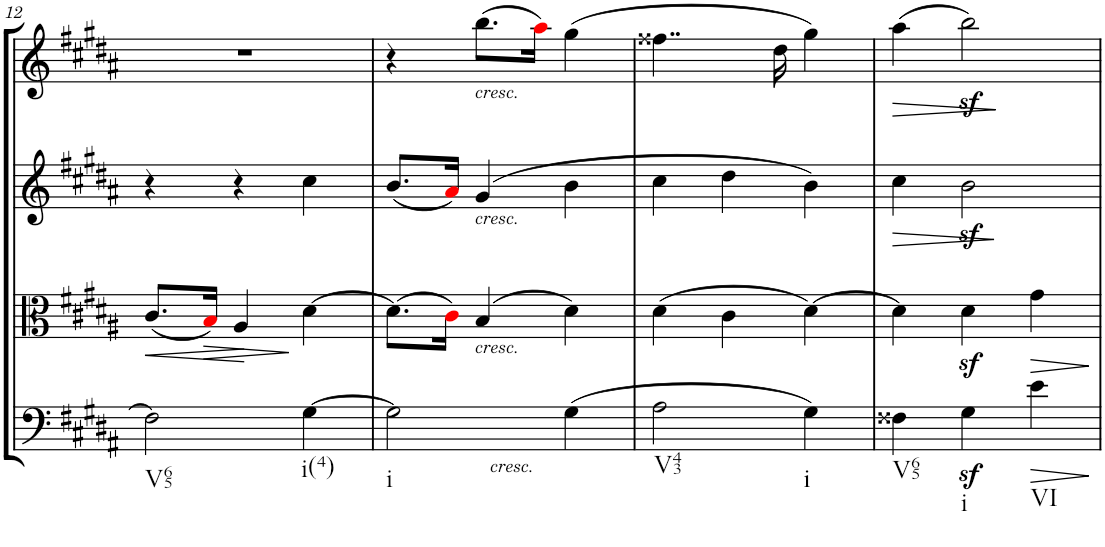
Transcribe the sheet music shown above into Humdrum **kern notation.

**kern	**dynam	**kern	**dynam	**kern	**dynam	**kern	**dynam
*part4	*part4	*part3	*part3	*part2	*part2	*part1	*part1
*staff4	*staff4	*staff3	*staff3	*staff2	*staff2	*staff1	*staff1
*I"Cello	*	*I"Viola	*	*I"2nd Violin	*	*I"1st Violin	*
*	*	*I'Vla	*	*I'Vln	*	*I'Vln	*
!!LO:PB:g=z
*clefF4	*	*clefC3	*	*clefG2	*	*clefG2	*
*k[f#c#g#d#a#]	*	*k[f#c#g#d#a#]	*	*k[f#c#g#d#a#]	*	*k[f#c#g#d#a#]	*
*g#:	*	*g#:	*	*g#:	*	*g#:	*
*M3/4	*	*M3/4	*	*M3/4	*	*M3/4	*
=12	=12	=12	=12	=12	=12	=12	=12
!LO:TX:b:t=V65	!	!	!	!	!	!	!
!	!	!	!LO:HP:b	!	!	!	!
2F##\]	.	(8.c#/L	<	4r	.	2.r	.
!	!	!	!LO:HP:b	!	!	!	!
.	.	16Bi/Jk)	>	.	.	.	.
.	.	4A#/	.	4r	.	.	.
!LO:TX:b:t=i(4)	!	!	!	!	!	!	!
[4G#\	.	[4d#\	.	4cc#\	.	.	.
.	.	.	[ ]	.	.	.	.
=13	=13	=13	=13	=13	=13	=13	=13
!LO:TX:b:t=i	!	!	!	!	!	!	!
2G#\]	.	(8.d#\L]	.	(8.b/L	.	4r	.
.	.	16c#i\Jk)	.	16a#i/Jk)	.	.	.
!	!	!	!	!	!	!LO:TX:b:i:t=cresc.	!
!	!	!	!	!LO:TX:b:i:t=cresc.	!	!	!
!	!	!LO:TX:b:i:t=cresc.	!	!	!	!	!
.	.	(4B/	.	(4g#/	.	(8.bb\L	.
.	.	.	.	.	.	16aa#i\Jk)	.
!LO:TX:b:i:t=cresc.	!	!	!	!	!	!	!
(4G#\	.	4d#\)	.	4b\	.	(4gg#\	.
=14	=14	=14	=14	=14	=14	=14	=14
!LO:TX:b:t=V43	!	!	!	!	!	!	!
2A#\	.	(4d#\	.	4cc#\	.	4..ff##X\	.
.	.	4c#\	.	4dd#\	.	.	.
.	.	.	.	.	.	16dd#\	.
!LO:TX:b:t=i	!	!	!	!	!	!	!
4G#\)	.	[4d#\)	.	4b\)	.	4gg#\)	.
=15	=15	=15	=15	=15	=15	=15	=15
!LO:TX:b:t=V65	!	!	!	!	!	!	!
!	!	!	!	!	!LO:HP:b	!	!LO:HP:b
4F##X\	.	4d#\]	.	4cc#\	>	(4aa#\	>
!LO:TX:b:t=i	!	!	!	!	!	!	!
4G#z<\	.	4d#z<\	.	2bz<\	.	2bbz<\)	.
!LO:TX:b:t=VI	!	!	!	!	!	!	!
!	!LO:HP:b	!	!LO:HP:b	!	!	!	!
4e\	>	4g#\	>	.	.	.	.
.	]	.	]	.	]	.	]
=	=	=	=	=	=	=	=
*-	*-	*-	*-	*-	*-	*-	*-
